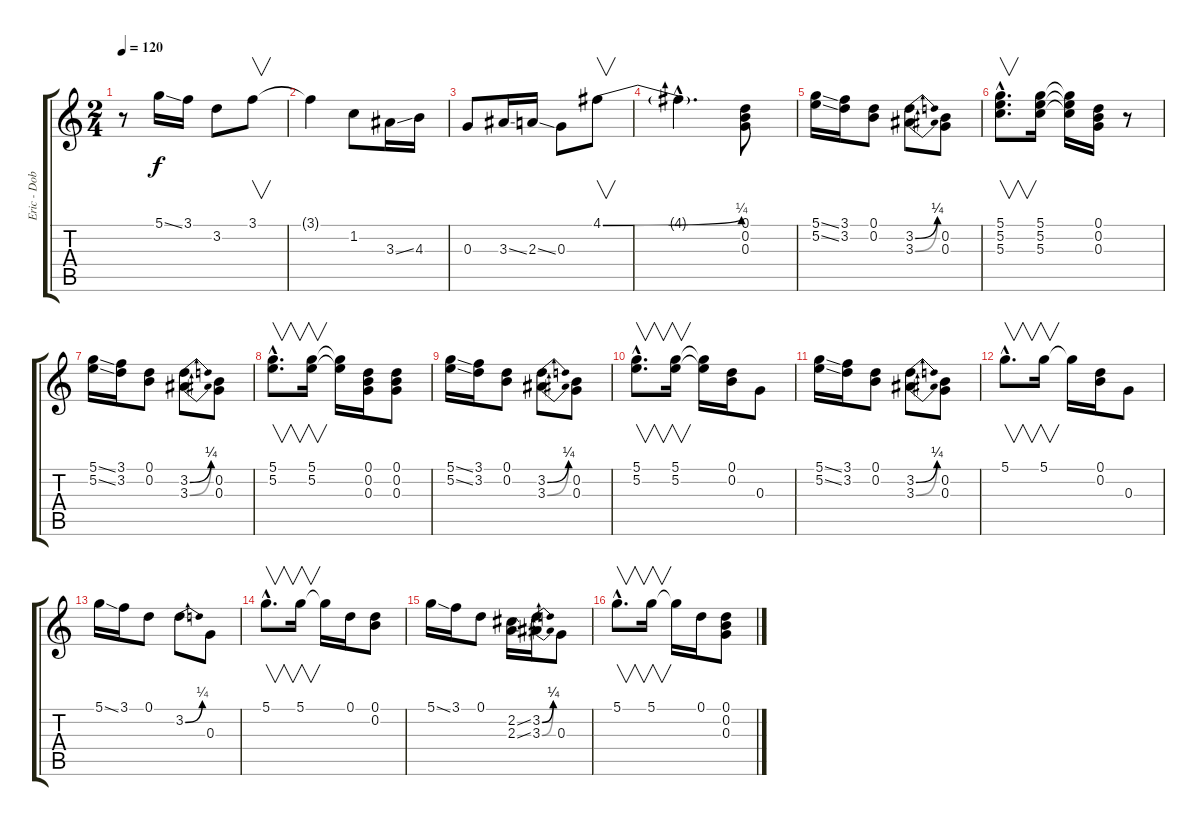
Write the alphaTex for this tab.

\track ("Eric - Dobro" "Eric - Dob") {instrument acousticguitarsteel}
\staff {score tabs}
\tuning (D4 B3 G3 D3 G2 D2) {hide}
\ts (2 4)
\tempo 120
\clef g2
\ks c
r.8{dy f} 5.1{ss}.16 3.1.16 3.2.8 3.1.8{v} |
3.1{t}.4 1.2.8 3.3{ss}.16 4.3.16 |
0.3.8 3.3{ss}.16 2.3{ss}.16 0.3.8 4.1{be (bend 0 0 60 1)}.8{v} |
4.1{hac t}.4{d} (0.1 0.2 0.3).8 |
(5.1{ss} 5.2{ss}).16 (3.1 3.2).16 (0.1 0.2).8 (3.2{be (bend 0 0 60 1)} 3.3{be (bend 0 0 60 1)}).8 (0.2 0.3).8 |
(5.1{hac} 5.2{hac} 5.3{hac}).8{v d} (5.1 5.2 5.3).16 (5.1{t} 5.2{t} 5.3{t}).16 (0.1 0.2 0.3).16 r.8 |
(5.1{ss} 5.2{ss}).16 (3.1 3.2).16 (0.1 0.2).8 (3.2{be (bend 0 0 60 1)} 3.3{be (bend 0 0 60 1)}).8 (0.2 0.3).8 |
(5.1{hac} 5.2{hac}).8{v d} (5.1 5.2).16{v} (5.1{t} 5.2{t}).16 (0.1 0.2 0.3).16 (0.1 0.2 0.3).8 |
(5.1{ss} 5.2{ss}).16 (3.1 3.2).16 (0.1 0.2).8 (3.2{be (bend 0 0 60 1)} 3.3{be (bend 0 0 60 1)}).8 (0.2 0.3).8 |
(5.1{hac} 5.2{hac}).8{v d} (5.1 5.2).16{v} (5.1{t} 5.2{t}).16 (0.1 0.2).16 0.3.8 |
(5.1{ss} 5.2{ss}).16 (3.1 3.2).16 (0.1 0.2).8 (3.2{be (bend 0 0 60 1)} 3.3{be (bend 0 0 60 1)}).8 (0.2 0.3).8 |
5.1{hac}.8{v d} 5.1.16{v} 5.1{t}.16 (0.1 0.2).16 0.3.8 |
5.1{ss}.16 3.1.16 0.1.8 3.2{be (bend 0 0 60 1)}.8 0.3.8 |
5.1{hac}.8{v d} 5.1.16{v} 5.1{t}.16 0.1.16 (0.1 0.2).8 |
5.1{ss}.16 3.1.16 0.1.8 (2.2{ss} 2.3{ss}).16 (3.2{be (bend 0 0 60 1)} 3.3{be (bend 0 0 60 1)}).16 0.3.8 |
5.1{hac}.8{v d} 5.1.16{v} 5.1{t}.16 0.1.16 (0.1 0.2 0.3).8
